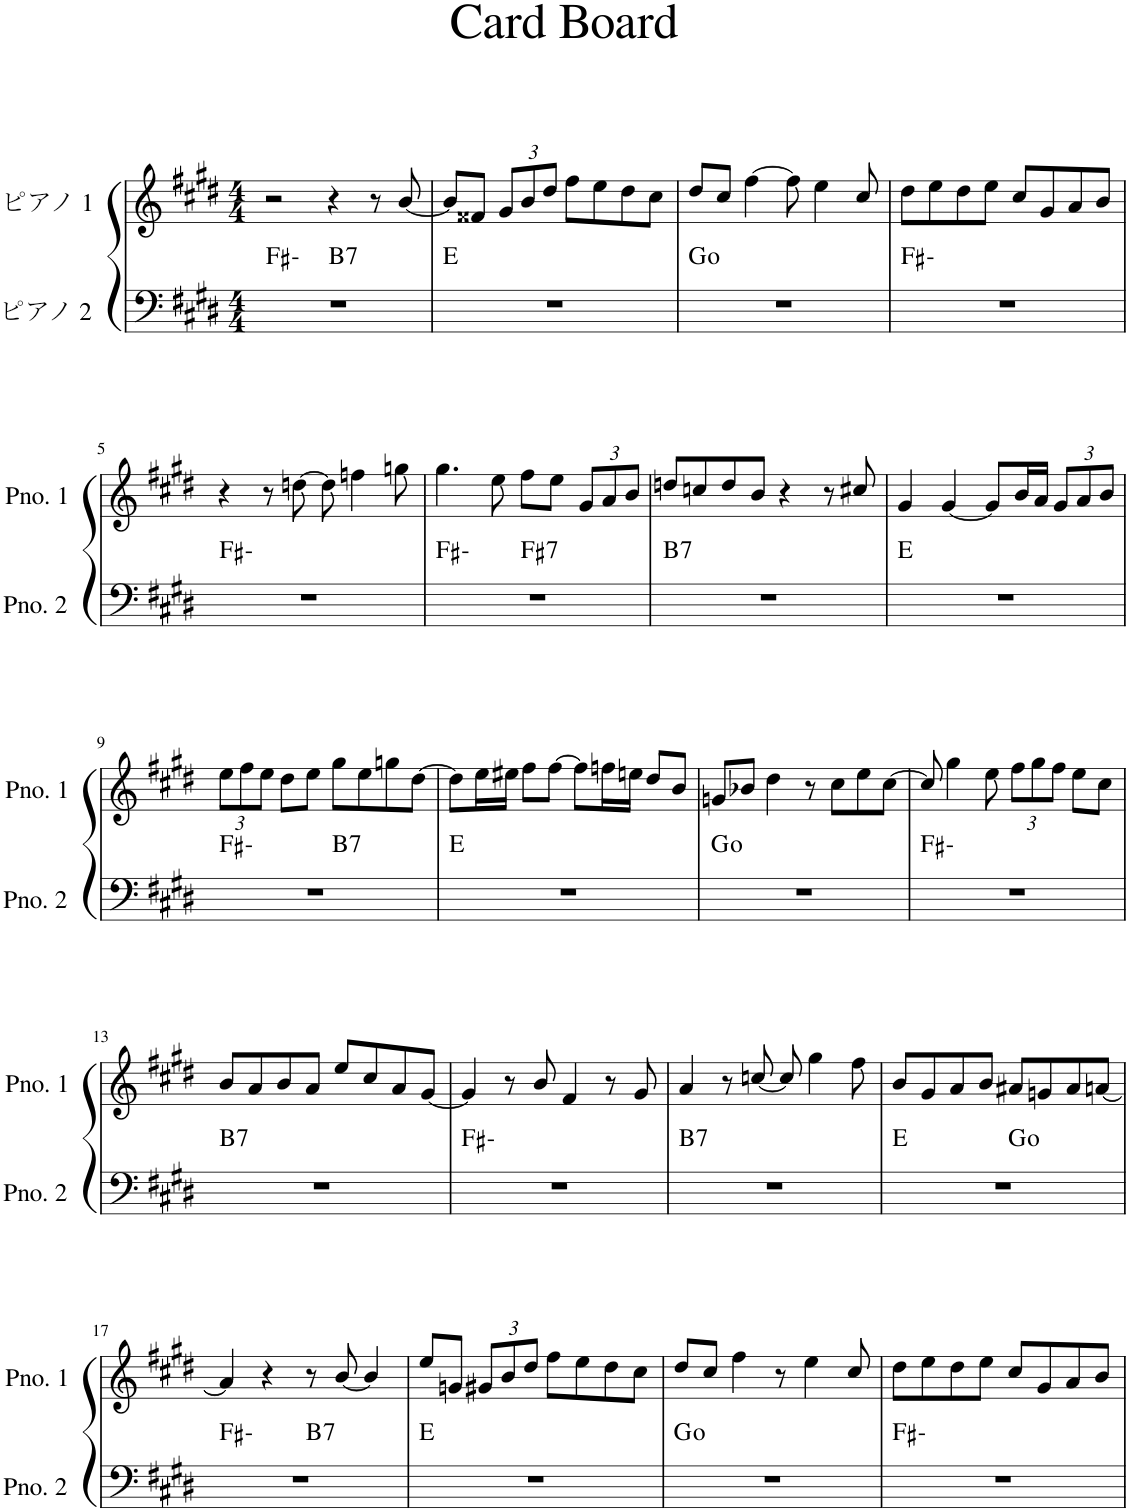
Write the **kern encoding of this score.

**kern	**harte	**kern
*part2	*part2	*part1
*staff2	*	*staff1
*I"ピアノ 2	*	*I"ピアノ 1
*clefF4	*	*clefG2
*k[f#c#g#d#]	*	*k[f#c#g#d#]
*M4/4	*	*M4/4
=1	=1	=1
*^	*	*
1r	2ryy	F#:min	2r
!	!	!LO:H:kt=7	!
.	2ryy	B:7	4r
.	.	.	8r
.	.	.	[8b/
*v	*v	*	*
=2	=2	=2
1r	E:maj	8b/L]
.	.	8f##X/J
*	*	*Xbrackettup
.	.	12g#/L
.	.	12b/
.	.	12dd#/J
.	.	8ff#\L
.	.	8ee\
.	.	8dd#\
.	.	8cc#\J
=3	=3	=3
1r	G:dim	8dd#/L
.	.	8cc#/J
.	.	[4ff#\
.	.	8ff#\]
.	.	4ee\
.	.	8cc#/
=4	=4	=4
1r	F#:min	8dd#\L
.	.	8ee\
.	.	8dd#\
.	.	8ee\J
.	.	8cc#/L
.	.	8g#/
.	.	8a/
.	.	8b/J
!!LO:LB:g=z
=5	=5	=5
1r	F#:min	4r
.	.	8r
.	.	[8ddn\
.	.	8dd\]
.	.	4ffn\
.	.	8ggn\
=6	=6	=6
*^	*	*
1r	2ryy	F#:min	4.gg#\
.	.	.	8ee\
!	!	!LO:H:kt=7	!
.	2ryy	F#:7	8ff#\L
.	.	.	8ee\J
.	.	.	12g#/L
.	.	.	12a/
.	.	.	12b/J
=7	=7	=7	=7
!	!	!LO:H:kt=7	!
*v	*v	*	*
1r	B:7	8ddn/L
.	.	8ccn/
.	.	8dd/
.	.	8b/J
.	.	4r
.	.	8r
.	.	8cc#X/
=8	=8	=8
1r	E:maj	4g#/
.	.	[4g#/
.	.	8g#/L]
.	.	16b/L
.	.	16a/JJ
.	.	12g#/L
.	.	12a/
.	.	12b/J
!!LO:LB:g=z
=9	=9	=9
*^	*	*
1r	2ryy	F#:min	12ee\L
.	.	.	12ff#\
.	.	.	12ee\J
.	.	.	8dd#\L
.	.	.	8ee\J
!	!	!LO:H:kt=7	!
.	2ryy	B:7	8gg#\L
.	.	.	8ee\
.	.	.	8ggn\
.	.	.	[8dd#\J
*v	*v	*	*
=10	=10	=10
1r	E:maj	8dd#\L]
.	.	16ee\L
.	.	16ee#X\JJ
.	.	8ff#\L
.	.	[8ff#\J
.	.	8ff#\L]
.	.	16ffn\L
.	.	16een\JJ
.	.	8dd#/L
.	.	8b/J
=11	=11	=11
1r	G:dim	8gn/L
.	.	8b-X/J
.	.	4dd#\
.	.	8r
.	.	8cc#\L
.	.	8ee\
.	.	[8cc#\J
=12	=12	=12
1r	F#:min	8cc#/]
.	.	4gg#\
.	.	8ee\
.	.	12ff#\L
.	.	12gg#\
.	.	12ff#\J
.	.	8ee\L
.	.	8cc#\J
!!LO:LB:g=z
=13	=13	=13
!	!LO:H:kt=7	!
1r	B:7	8b/L
.	.	8a/
.	.	8b/
.	.	8a/J
.	.	8ee/L
.	.	8cc#/
.	.	8a/
.	.	[8g#/J
=14	=14	=14
1r	F#:min	4g#/]
.	.	8r
.	.	8b/
.	.	4f#/
.	.	8r
.	.	8g#/
=15	=15	=15
!	!LO:H:kt=7	!
1r	B:7	4a/
.	.	8r
.	.	[8ccn/
.	.	8cc/]
.	.	4gg#\
.	.	8ff#\
=16	=16	=16
*^	*	*
1r	2ryy	E:maj	8b/L
.	.	.	8g#/
.	.	.	8a/
.	.	.	8b/J
.	2ryy	G:dim	8a#X/L
.	.	.	8gn/
.	.	.	8a#/
.	.	.	[8an/J
!!LO:LB:g=z
=17	=17	=17	=17
1r	2ryy	F#:min	4a/]
.	.	.	4r
!	!	!LO:H:kt=7	!
.	2ryy	B:7	8r
.	.	.	[8b/
.	.	.	4b/]
*v	*v	*	*
=18	=18	=18
1r	E:maj	8ee/L
.	.	8gn/J
.	.	12g#X/L
.	.	12b/
.	.	12dd#/J
.	.	8ff#\L
.	.	8ee\
.	.	8dd#\
.	.	8cc#\J
=19	=19	=19
1r	G:dim	8dd#/L
.	.	8cc#/J
.	.	4ff#\
.	.	8r
.	.	4ee\
.	.	8cc#/
=20	=20	=20
1r	F#:min	8dd#\L
.	.	8ee\
.	.	8dd#\
.	.	8ee\J
.	.	8cc#/L
.	.	8g#/
.	.	8a/
.	.	8b/J
=	=	=
*-	*-	*-
